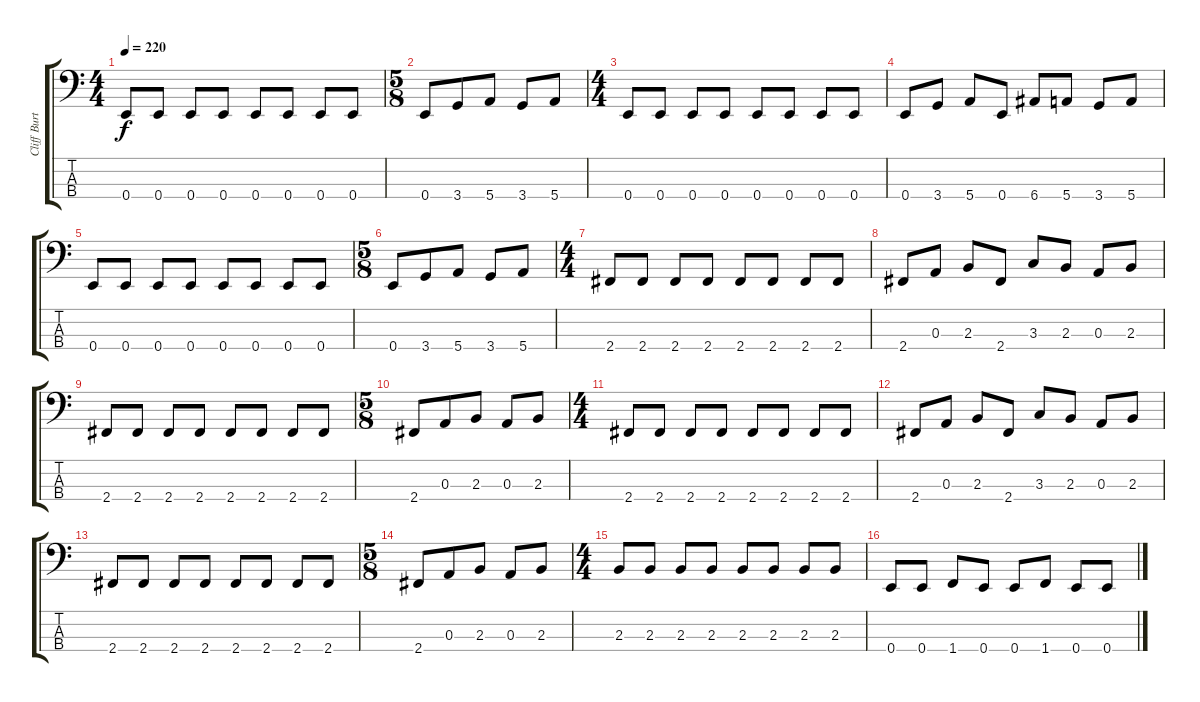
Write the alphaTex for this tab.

\track ("Cliff Burtom (Bassguitar)" "Cliff Burt") {instrument electricbassfinger}
\staff {score tabs}
\tuning (G2 D2 A1 E1) {hide}
\ts (4 4)
\tempo 220
\clef f4
\ks c
0.4.8{dy f} 0.4.8 0.4.8 0.4.8 0.4.8 0.4.8 0.4.8 0.4.8 |
\ts (5 8)
0.4.8 3.4.8 5.4.8 3.4.8 5.4.8 |
\ts (4 4)
0.4.8 0.4.8 0.4.8 0.4.8 0.4.8 0.4.8 0.4.8 0.4.8 |
0.4.8 3.4.8 5.4.8 0.4.8 6.4.8 5.4.8 3.4.8 5.4.8 |
0.4.8 0.4.8 0.4.8 0.4.8 0.4.8 0.4.8 0.4.8 0.4.8 |
\ts (5 8)
0.4.8 3.4.8 5.4.8 3.4.8 5.4.8 |
\ts (4 4)
2.4.8 2.4.8 2.4.8 2.4.8 2.4.8 2.4.8 2.4.8 2.4.8 |
2.4.8 0.3.8 2.3.8 2.4.8 3.3.8 2.3.8 0.3.8 2.3.8 |
2.4.8 2.4.8 2.4.8 2.4.8 2.4.8 2.4.8 2.4.8 2.4.8 |
\ts (5 8)
2.4.8 0.3.8 2.3.8 0.3.8 2.3.8 |
\ts (4 4)
2.4.8 2.4.8 2.4.8 2.4.8 2.4.8 2.4.8 2.4.8 2.4.8 |
2.4.8 0.3.8 2.3.8 2.4.8 3.3.8 2.3.8 0.3.8 2.3.8 |
2.4.8 2.4.8 2.4.8 2.4.8 2.4.8 2.4.8 2.4.8 2.4.8 |
\ts (5 8)
2.4.8 0.3.8 2.3.8 0.3.8 2.3.8 |
\ts (4 4)
2.3.8 2.3.8 2.3.8 2.3.8 2.3.8 2.3.8 2.3.8 2.3.8 |
0.4.8 0.4.8 1.4.8 0.4.8 0.4.8 1.4.8 0.4.8 0.4.8
